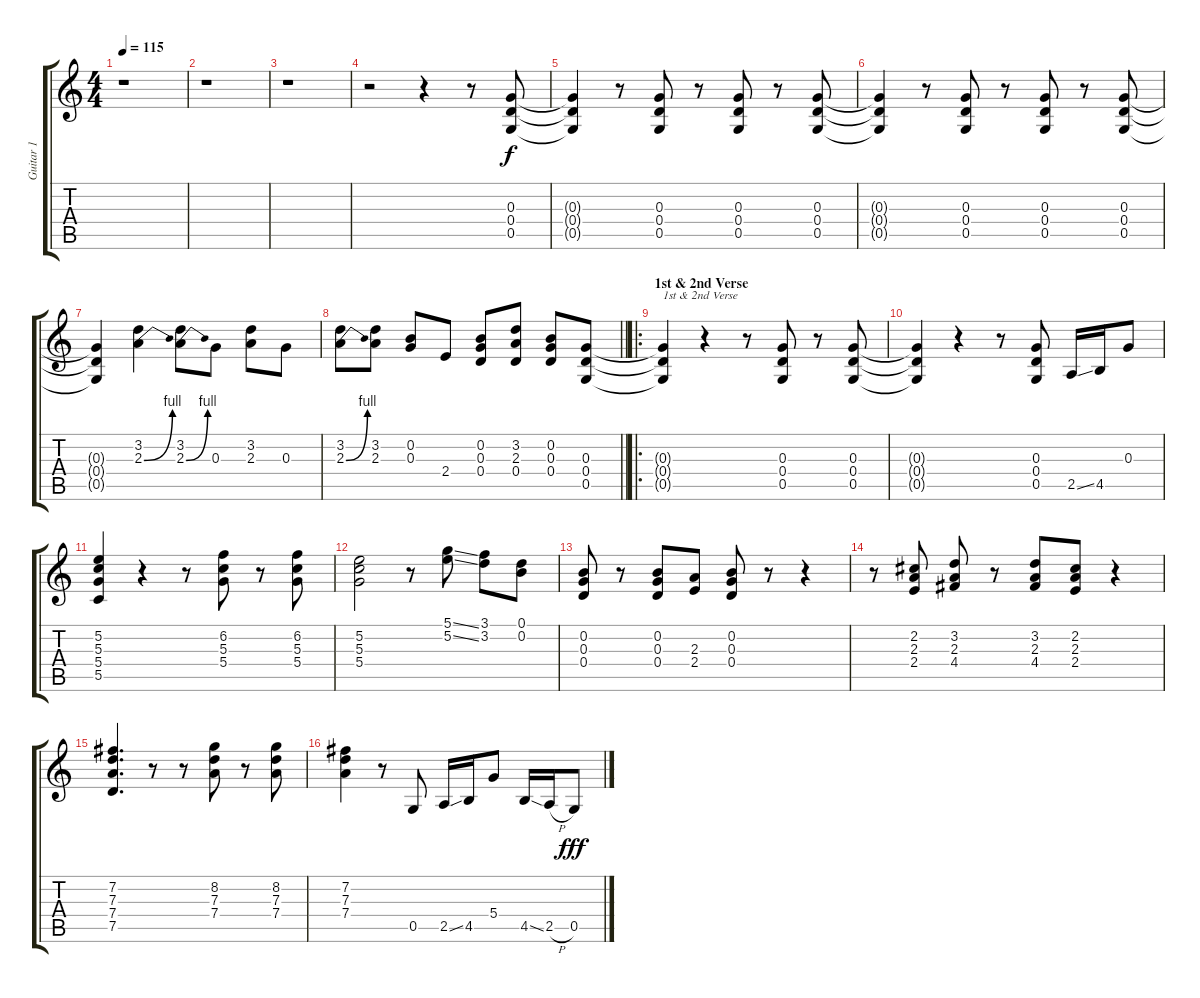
\track ("Guitar 1" "Guitar 1") {instrument distortionguitar}
\staff {score tabs}
\tuning (D4 B3 G3 D3 G2 D2) {hide}
\ts (4 4)
\tempo 115
\clef g2
\ks c
r.1{dy f instrument distortionguitar} |
r.1 |
r.1 |
r.2 r.4 r.8 (0.3 0.4 0.5).8 |
(0.3{t} 0.4{t} 0.5{t}).4 r.8 (0.3 0.4 0.5).8 r.8 (0.3 0.4 0.5).8 r.8 (0.3 0.4 0.5).8 |
(0.3{t} 0.4{t} 0.5{t}).4 r.8 (0.3 0.4 0.5).8 r.8 (0.3 0.4 0.5).8 r.8 (0.3 0.4 0.5).8 |
(0.3{t} 0.4{t} 0.5{t}).4 (3.2 2.3{be (bend 0 0 60 4)}).4 (3.2 2.3{be (bend 0 0 60 4)}).8 0.3.8 (3.2 2.3).8 0.3.8 |
\barLineRight lightlight
(3.2 2.3{be (bend 0 0 60 4)}).8 (3.2 2.3).8 (0.2 0.3).8 2.4.8 (0.2 0.3 0.4).8 (3.2 2.3 0.4).8 (0.2 0.3 0.4).8 (0.3 0.4 0.5).8 |
\ro
\section ("" "1st & 2nd Verse")
(0.3{t} 0.4{t} 0.5{t}).4{txt "1st & 2nd Verse"} r.4 r.8 (0.3 0.4 0.5).8 r.8 (0.3 0.4 0.5).8 |
(0.3{t} 0.4{t} 0.5{t}).4 r.4 r.8 (0.3 0.4 0.5).8 2.5{ss}.16 4.5.16 0.3.8 |
(5.2 5.3 5.4 5.5).4 r.4 r.8 (6.2 5.3 5.4).8 r.8 (6.2 5.3 5.4).8 |
(5.2 5.3 5.4).2 r.8 (5.1{ss} 5.2{ss}).8 (3.1 3.2).8 (0.1 0.2).8 |
(0.2 0.3 0.4).8 r.8 (0.2 0.3 0.4).8 (2.3 2.4).8 (0.2 0.3 0.4).8 r.8 r.4 |
r.8 (2.2 2.3 2.4).8 (3.2 2.3 4.4).8 r.8 (3.2 2.3 4.4).8 (2.2 2.3 2.4).8 r.4 |
(7.2 7.3 7.4 7.5).4{d} r.8 r.8 (8.2 7.3 7.4).8 r.8 (8.2 7.3 7.4).8 |
(7.2 7.3 7.4).4 r.8 0.5.8 2.5{ss}.16 4.5.16 5.4.8 4.5{ss}.16 2.5{h}.16 0.5.8{dy fff}
